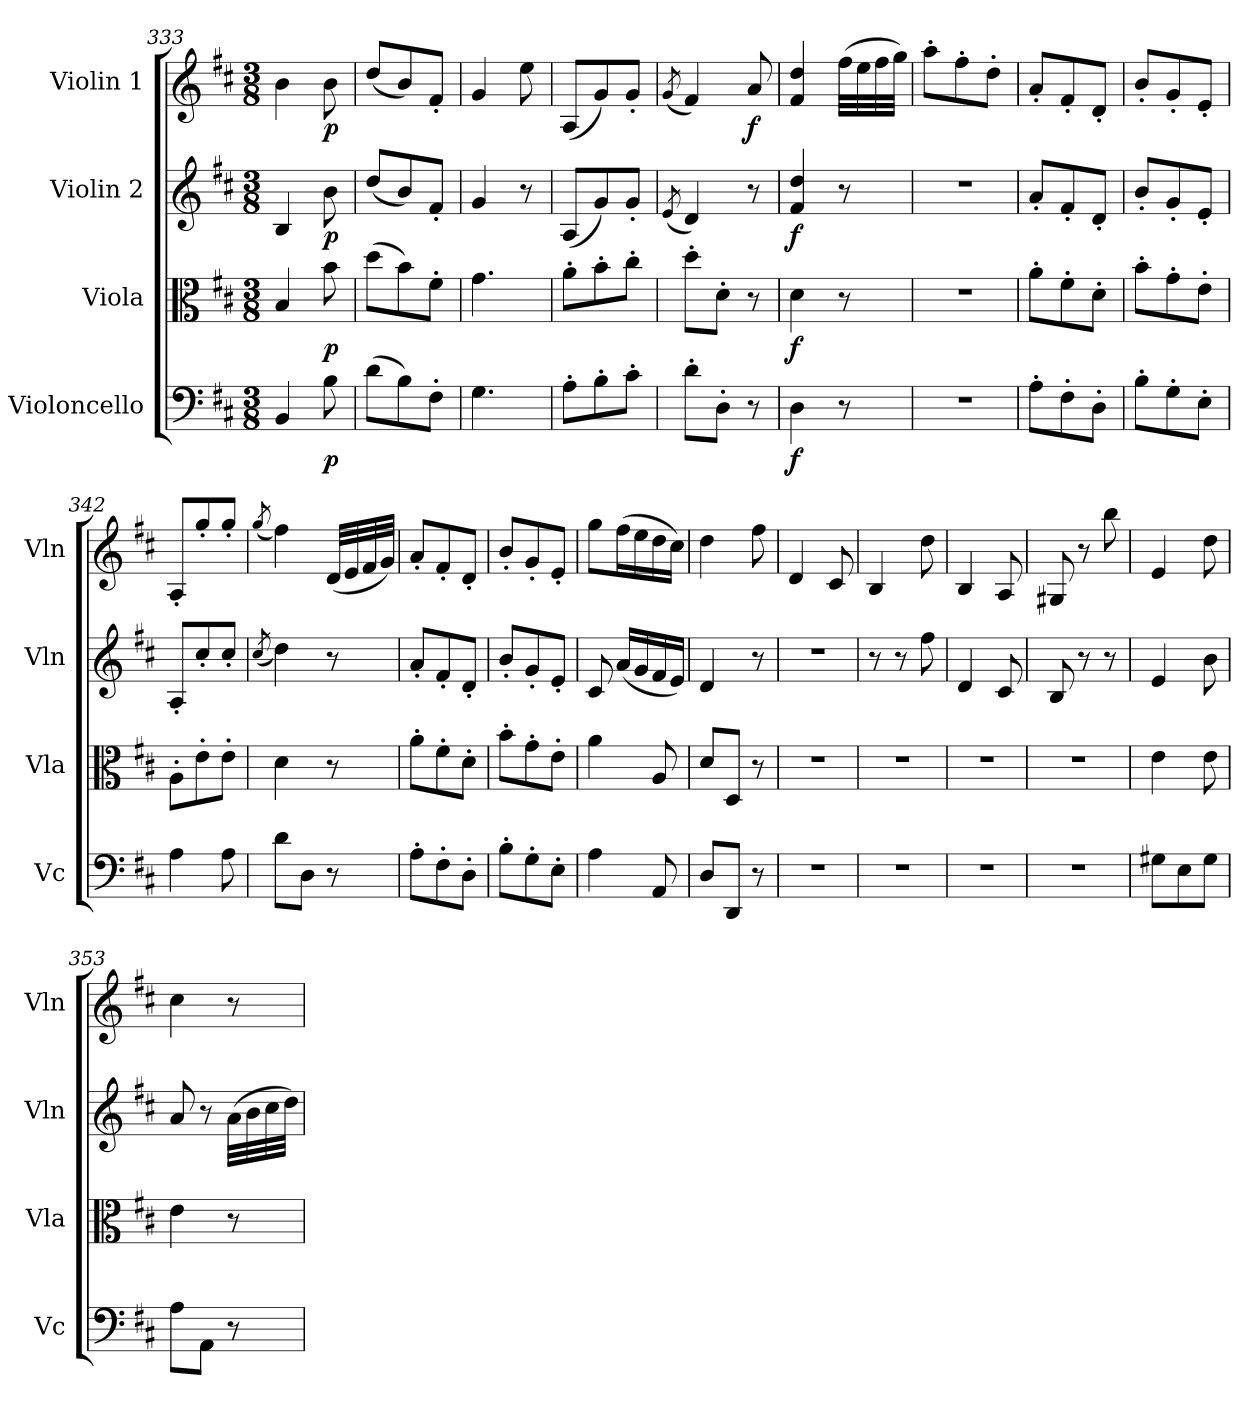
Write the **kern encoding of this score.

**kern	**dynam	**kern	**dynam	**kern	**dynam	**kern	**dynam
*part4	*part4	*part3	*part3	*part2	*part2	*part1	*part1
*staff4	*staff4	*staff3	*staff3	*staff2	*staff2	*staff1	*staff1
*I"Violoncello	*	*I"Viola	*	*I"Violin 2	*	*I"Violin 1	*
*I'Vc	*	*I'Vla	*	*I'Vln	*	*I'Vln	*
*clefF4	*	*clefC3	*	*clefG2	*	*clefG2	*
*k[f#c#]	*	*k[f#c#]	*	*k[f#c#]	*	*k[f#c#]	*
*M3/8	*	*M3/8	*	*M3/8	*	*M3/8	*
=333	=333	=333	=333	=333	=333	=333	=333
4BB/	.	4B/	.	4B/	.	4b\	.
!	!LO:DY:b	!	!LO:DY:b	!	!LO:DY:b	!	!LO:DY:b
8B\	p	8b\	p	8b\	p	8b\	p
!!LO:LB:g=z
=334	=334	=334	=334	=334	=334	=334	=334
(>8d\L	.	(>8dd\L	.	(<8dd/L	.	(<8dd/L	.
8B\)	.	8b\)	.	8b/)	.	8b/)	.
8F#'\J	.	8f#'\J	.	8f#'/J	.	8f#'/J	.
=335	=335	=335	=335	=335	=335	=335	=335
4.G\	.	4.g\	.	4g/	.	4g/	.
.	.	.	.	8r	.	8ee\	.
=336	=336	=336	=336	=336	=336	=336	=336
8A'\L	.	8a'\L	.	(<8A/L	.	(<8A/L	.
8B'\	.	8b'\	.	8g/)	.	8g/)	.
8c#'\J	.	8cc#'\J	.	8g'/J	.	8g'/J	.
=337	=337	=337	=337	=337	=337	=337	=337
.	.	.	.	(<8qe/	.	(<8qg/	.
8d'\L	.	8dd'\L	.	4d/)	.	4f#/)	.
8D'\J	.	8d'\J	.	.	.	.	.
!	!	!	!	!	!	!	!LO:DY:b
8r	.	8r	.	8r	.	8a/	f
=338	=338	=338	=338	=338	=338	=338	=338
!	!LO:DY:b	!	!LO:DY:b	!	!LO:DY:b	!	!
4D\	f	4d\	f	4f#/ 4dd/	f	4f#/ 4dd/	.
8r	.	8r	.	8r	.	(>32ff#\LLL	.
.	.	.	.	.	.	32ee\	.
.	.	.	.	.	.	32ff#\	.
.	.	.	.	.	.	32gg\JJJ)	.
=339	=339	=339	=339	=339	=339	=339	=339
4.r	.	4.r	.	4.r	.	8aa'\L	.
.	.	.	.	.	.	8ff#'\	.
.	.	.	.	.	.	8dd'\J	.
=340	=340	=340	=340	=340	=340	=340	=340
8A'\L	.	8a'\L	.	8a'/L	.	8a'/L	.
8F#'\	.	8f#'\	.	8f#'/	.	8f#'/	.
8D'\J	.	8d'\J	.	8d'/J	.	8d'/J	.
=341	=341	=341	=341	=341	=341	=341	=341
8B'\L	.	8b'\L	.	8b'/L	.	8b'/L	.
8G'\	.	8g'\	.	8g'/	.	8g'/	.
8E'\J	.	8e'\J	.	8e'/J	.	8e'/J	.
!!LO:LB:g=z
=342	=342	=342	=342	=342	=342	=342	=342
4A\	.	8A'\L	.	8A'/L	.	8A'/L	.
.	.	8e'\	.	8cc#'/	.	8gg'/	.
8A\	.	8e'\J	.	8cc#'/J	.	8gg'/J	.
=343	=343	=343	=343	=343	=343	=343	=343
.	.	.	.	(<8qcc#/	.	(<8qgg/	.
8d\L	.	4d\	.	4dd\)	.	4ff#\)	.
8D\J	.	.	.	.	.	.	.
8r	.	8r	.	8r	.	(<32d/LLL	.
.	.	.	.	.	.	32e/	.
.	.	.	.	.	.	32f#/	.
.	.	.	.	.	.	32g/JJJ)	.
=344	=344	=344	=344	=344	=344	=344	=344
8A'\L	.	8a'\L	.	8a'/L	.	8a'/L	.
8F#'\	.	8f#'\	.	8f#'/	.	8f#'/	.
8D'\J	.	8d'\J	.	8d'/J	.	8d'/J	.
=345	=345	=345	=345	=345	=345	=345	=345
8B'\L	.	8b'\L	.	8b'/L	.	8b'/L	.
8G'\	.	8g'\	.	8g'/	.	8g'/	.
8E'\J	.	8e'\J	.	8e'/J	.	8e'/J	.
=346	=346	=346	=346	=346	=346	=346	=346
4A\	.	4a\	.	8c#/	.	8gg\L	.
.	.	.	.	(<16a/LL	.	(>16ff#\L	.
.	.	.	.	16g/	.	16ee\	.
8AA/	.	8A/	.	16f#/	.	16dd\	.
.	.	.	.	16e/JJ)	.	16cc#\JJ)	.
=347	=347	=347	=347	=347	=347	=347	=347
8D/L	.	8d/L	.	4d/	.	4dd\	.
8DD/J	.	8D/J	.	.	.	.	.
8r	.	8r	.	8r	.	8ff#\	.
=348	=348	=348	=348	=348	=348	=348	=348
4.r	.	4.r	.	4.r	.	4d/	.
.	.	.	.	.	.	8c#/	.
=349	=349	=349	=349	=349	=349	=349	=349
4.r	.	4.r	.	8r	.	4B/	.
.	.	.	.	8r	.	.	.
.	.	.	.	8ff#\	.	8dd\	.
!!LO:LB:g=z
=350	=350	=350	=350	=350	=350	=350	=350
4.r	.	4.r	.	4d/	.	4B/	.
.	.	.	.	8c#/	.	8A/	.
=351	=351	=351	=351	=351	=351	=351	=351
4.r	.	4.r	.	8B/	.	8G#X/	.
.	.	.	.	8r	.	8r	.
.	.	.	.	8r	.	8bb\	.
=352	=352	=352	=352	=352	=352	=352	=352
8G#X\L	.	4e\	.	4e/	.	4e/	.
8E\	.	.	.	.	.	.	.
8G#\J	.	8e\	.	8b\	.	8dd\	.
=353	=353	=353	=353	=353	=353	=353	=353
8A\L	.	4e\	.	8a/	.	4cc#\	.
8AA\J	.	.	.	8r	.	.	.
8r	.	8r	.	(>32a\LLL	.	8r	.
.	.	.	.	32b\	.	.	.
.	.	.	.	32cc#\	.	.	.
.	.	.	.	32dd\JJJ)	.	.	.
=	=	=	=	=	=	=	=
*-	*-	*-	*-	*-	*-	*-	*-
